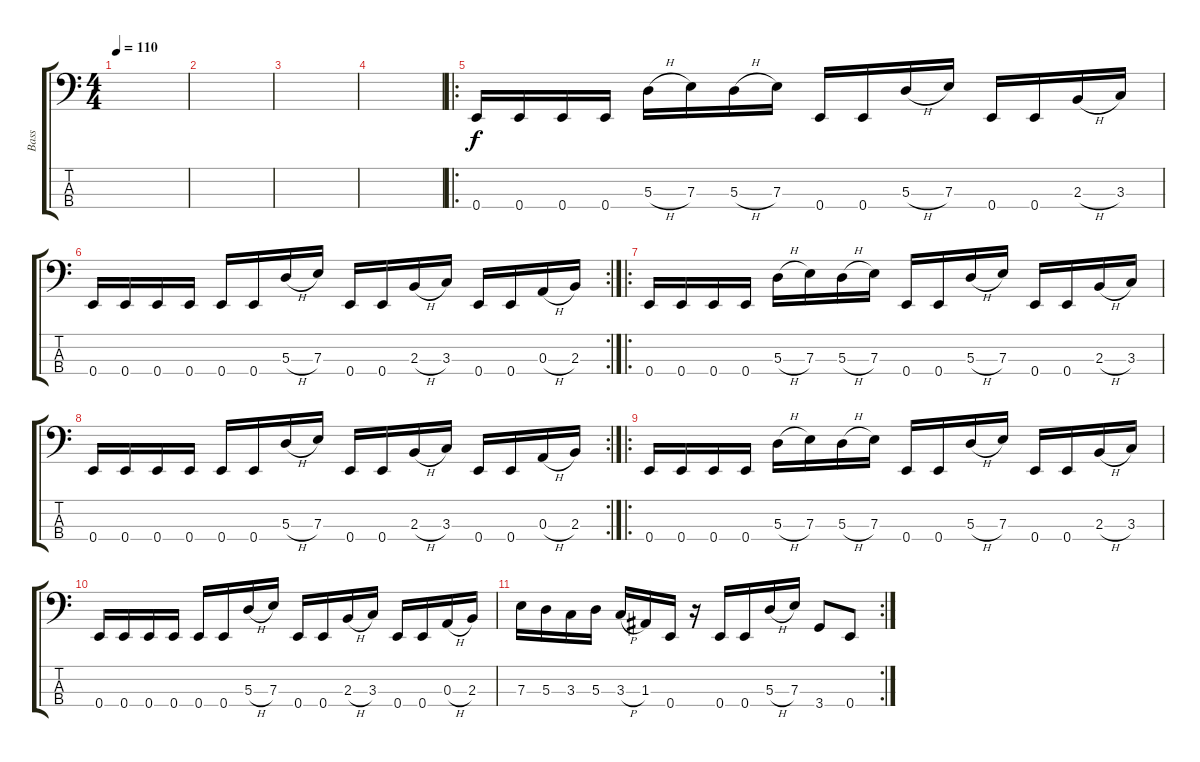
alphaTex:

\track ("Bass" "Bass") {instrument electricbassfinger}
\staff {score tabs}
\tuning (G2 D2 A1 E1) {hide}
\ts (4 4)
\tempo 110
\clef f4
\ks c
|
|
|
|
\ro
0.4.16 0.4.16 0.4.16 0.4.16 5.3{h}.16 7.3.16 5.3{h}.16 7.3.16 0.4.16 0.4.16 5.3{h}.16 7.3.16 0.4.16 0.4.16 2.3{h}.16 3.3.16 |
\rc 2
0.4.16 0.4.16 0.4.16 0.4.16 0.4.16 0.4.16 5.3{h}.16 7.3.16 0.4.16 0.4.16 2.3{h}.16 3.3.16 0.4.16 0.4.16 0.3{h}.16 2.3.16 |
\ro
0.4.16 0.4.16 0.4.16 0.4.16 5.3{h}.16 7.3.16 5.3{h}.16 7.3.16 0.4.16 0.4.16 5.3{h}.16 7.3.16 0.4.16 0.4.16 2.3{h}.16 3.3.16 |
\rc 2
0.4.16 0.4.16 0.4.16 0.4.16 0.4.16 0.4.16 5.3{h}.16 7.3.16 0.4.16 0.4.16 2.3{h}.16 3.3.16 0.4.16 0.4.16 0.3{h}.16 2.3.16 |
\ro
0.4.16 0.4.16 0.4.16 0.4.16 5.3{h}.16 7.3.16 5.3{h}.16 7.3.16 0.4.16 0.4.16 5.3{h}.16 7.3.16 0.4.16 0.4.16 2.3{h}.16 3.3.16 |
0.4.16 0.4.16 0.4.16 0.4.16 0.4.16 0.4.16 5.3{h}.16 7.3.16 0.4.16 0.4.16 2.3{h}.16 3.3.16 0.4.16 0.4.16 0.3{h}.16 2.3.16 |
\rc 2
7.3.16 5.3.16 3.3.16 5.3.16 3.3{h}.16 1.3.16 0.4.16 r.16 0.4.16 0.4.16 5.3{h}.16 7.3.16 3.4.8 0.4.8
